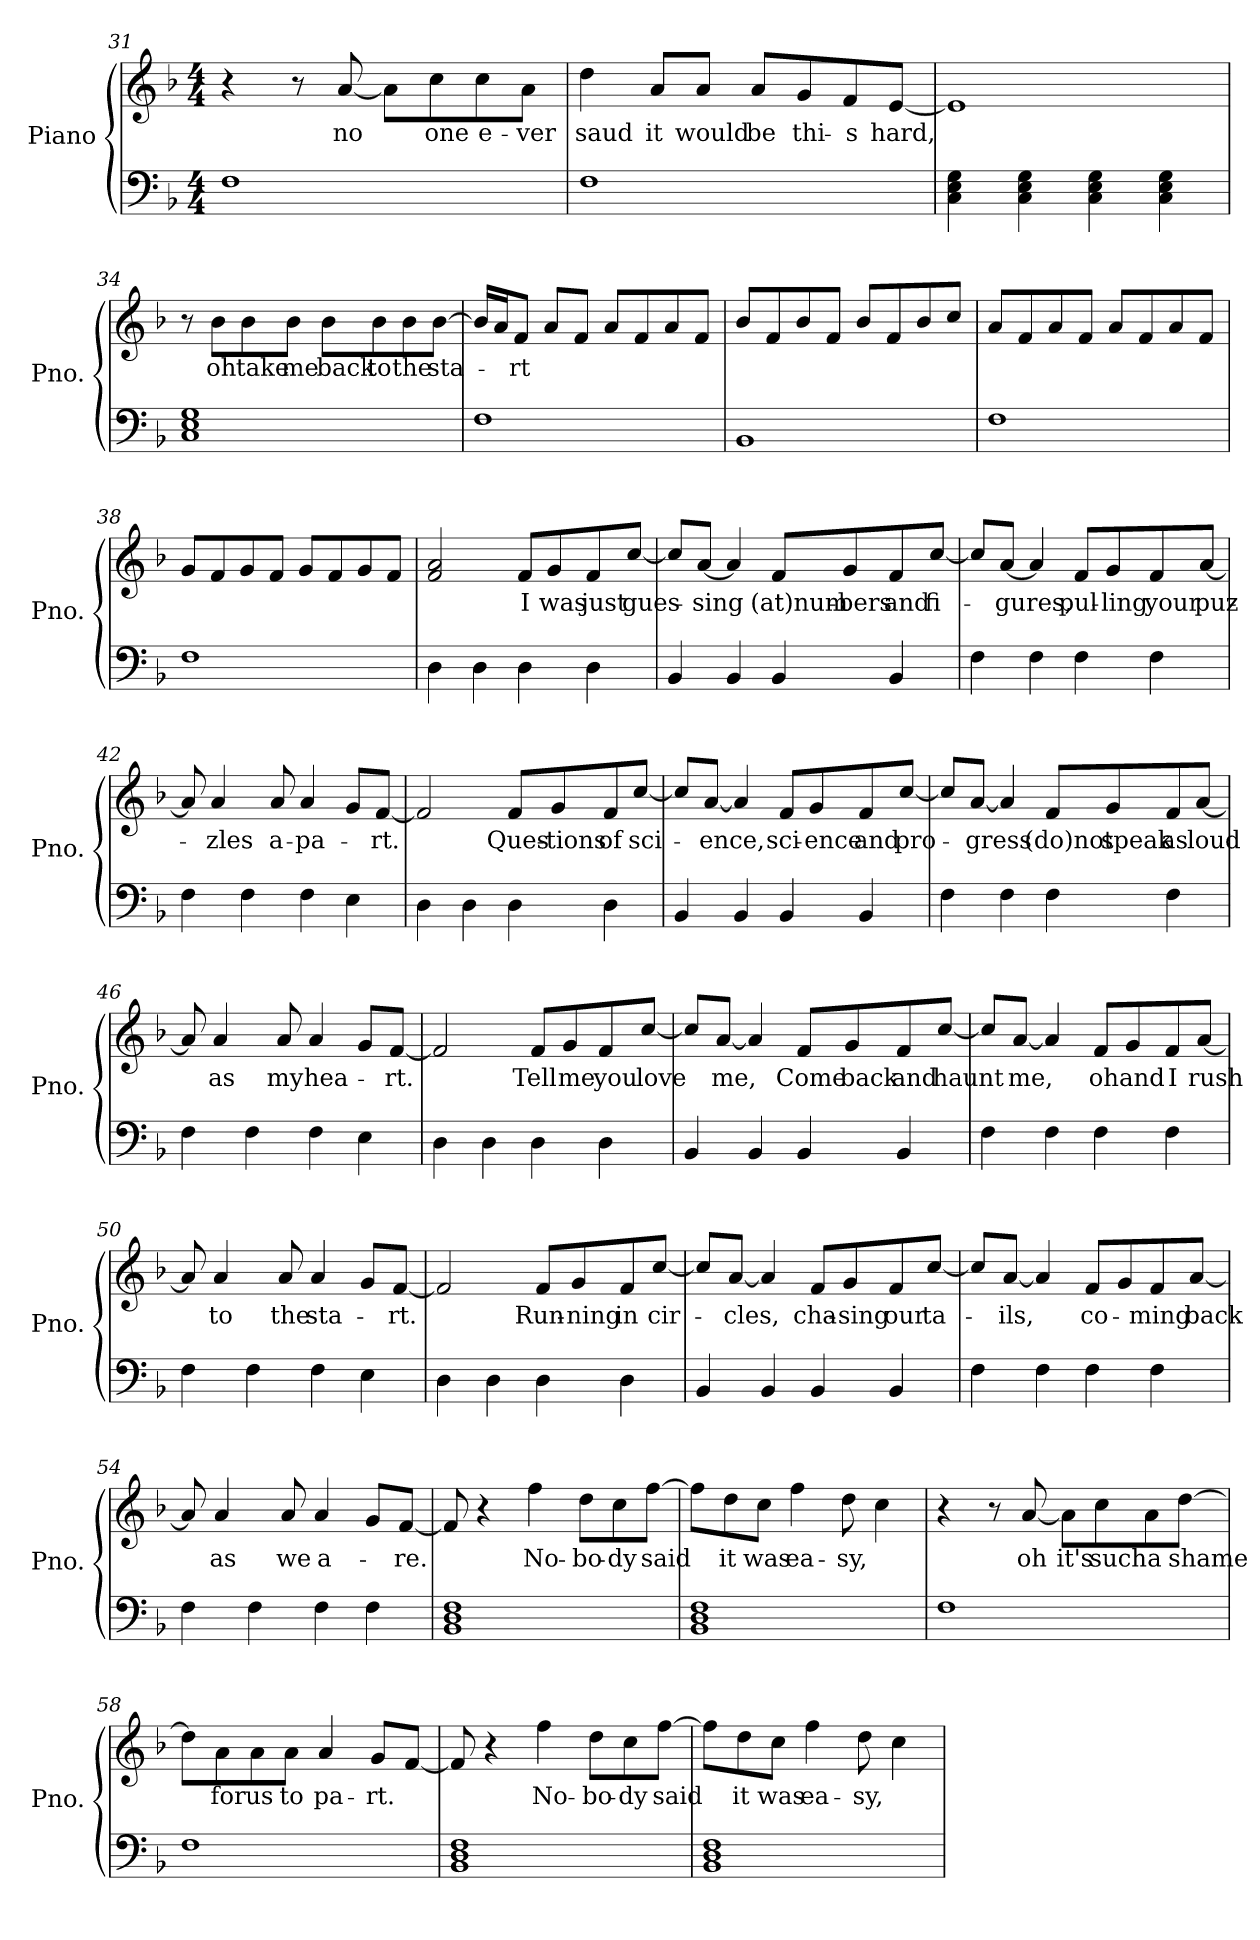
**kern	**kern	**text
*part1	*part1	*part1
*staff2	*staff1	*staff1
*I"Piano	*	*
*I'Pno.	*	*
*clefF4	*clefG2	*
*k[b-]	*k[b-]	*
*M4/4	*M4/4	*
=31	=31	=31
1F	4r	.
.	8r	.
!	!	!LO:LY:b
.	[8a/	no
.	8a\L]	.
!	!	!LO:LY:b
.	8cc\	one
!	!	!LO:LY:b
.	8cc\	e-
!	!	!LO:LY:b
.	8a\J	-ver
=32	=32	=32
!	!	!LO:LY:b
1F	4dd\	saud
!	!	!LO:LY:b
.	8a/L	it
!	!	!LO:LY:b
.	8a/J	would
!	!	!LO:LY:b
.	8a/L	be
!	!	!LO:LY:b
.	8g/	thi-
!	!	!LO:LY:b
.	8f/	-s
!	!	!LO:LY:b
.	[8e/J	hard,
=33	=33	=33
4C\ 4E\ 4G\	1e]	.
4C\ 4E\ 4G\	.	.
4C\ 4E\ 4G\	.	.
4C\ 4E\ 4G\	.	.
!!LO:LB:g=z
=34	=34	=34
1C 1E 1G	8r	.
!	!	!LO:LY:b
.	8b-\L	oh
!	!	!LO:LY:b
.	8b-\	take
!	!	!LO:LY:b
.	8b-\J	me
!	!	!LO:LY:b
.	8b-\L	back
!	!	!LO:LY:b
.	8b-\	to
!	!	!LO:LY:b
.	8b-\	the
!	!	!LO:LY:b
.	[8b-\J	sta-
=35	=35	=35
1F	16b-/LL]	.
.	16a/J	.
!	!	!LO:LY:b
.	8f/J	-rt
.	8a/L	.
.	8f/J	.
.	8a/L	.
.	8f/	.
.	8a/	.
.	8f/J	.
=36	=36	=36
1BB-	8b-/L	.
.	8f/	.
.	8b-/	.
.	8f/J	.
.	8b-/L	.
.	8f/	.
.	8b-/	.
.	8cc/J	.
=37	=37	=37
1F	8a/L	.
.	8f/	.
.	8a/	.
.	8f/J	.
.	8a/L	.
.	8f/	.
.	8a/	.
.	8f/J	.
!!LO:LB:g=z
=38	=38	=38
1F	8g/L	.
.	8f/	.
.	8g/	.
.	8f/J	.
.	8g/L	.
.	8f/	.
.	8g/	.
.	8f/J	.
=39	=39	=39
4D\	2f/ 2a/	.
4D\	.	.
!	!	!LO:LY:b
4D\	8f/L	I
!	!	!LO:LY:b
.	8g/	was
!	!	!LO:LY:b
4D\	8f/	just
!	!	!LO:LY:b
.	[8cc/J	gues-
=40	=40	=40
4BB-/	8cc/L]	.
!	!	!LO:LY:b
.	[8a/J	-sing
4BB-/	4a/]	.
!	!	!LO:LY:b
4BB-/	8f/L	(at)num-
!	!	!LO:LY:b
.	8g/	-bers
!	!	!LO:LY:b
4BB-/	8f/	and
!	!	!LO:LY:b
.	[8cc/J	fi-
=41	=41	=41
4F\	8cc/L]	.
!	!	!LO:LY:b
.	[8a/J	-gures,
4F\	4a/]	.
!	!	!LO:LY:b
4F\	8f/L	pul-
!	!	!LO:LY:b
.	8g/	-ling
!	!	!LO:LY:b
4F\	8f/	your
!	!	!LO:LY:b
.	[8a/J	puz-
!!LO:LB:g=z
=42	=42	=42
4F\	8a/]	.
!	!	!LO:LY:b
.	4a/	-zles
4F\	.	.
!	!	!LO:LY:b
.	8a/	a-
!	!	!LO:LY:b
4F\	4a/	-pa-
4E\	8g/L	.
!	!	!LO:LY:b
.	[8f/J	-rt.
=43	=43	=43
4D\	2f/]	.
4D\	.	.
!	!	!LO:LY:b
4D\	8f/L	Ques-
!	!	!LO:LY:b
.	8g/	-tions
!	!	!LO:LY:b
4D\	8f/	of
!	!	!LO:LY:b
.	[8cc/J	sci-
=44	=44	=44
4BB-/	8cc/L]	.
!	!	!LO:LY:b
.	[8a/J	-ence,
4BB-/	4a/]	.
!	!	!LO:LY:b
4BB-/	8f/L	sci-
!	!	!LO:LY:b
.	8g/	-ence
!	!	!LO:LY:b
4BB-/	8f/	and
!	!	!LO:LY:b
.	[8cc/J	pro-
=45	=45	=45
4F\	8cc/L]	.
!	!	!LO:LY:b
.	[8a/J	-gress
4F\	4a/]	.
!	!	!LO:LY:b
4F\	8f/L	(do)not
!	!	!LO:LY:b
.	8g/	speak
!	!	!LO:LY:b
4F\	8f/	as
!	!	!LO:LY:b
.	[8a/J	loud
!!LO:LB:g=z
=46	=46	=46
4F\	8a/]	.
!	!	!LO:LY:b
.	4a/	as
4F\	.	.
!	!	!LO:LY:b
.	8a/	my
!	!	!LO:LY:b
4F\	4a/	hea-
4E\	8g/L	.
!	!	!LO:LY:b
.	[8f/J	-rt.
=47	=47	=47
4D\	2f/]	.
4D\	.	.
!	!	!LO:LY:b
4D\	8f/L	Tell
!	!	!LO:LY:b
.	8g/	me
!	!	!LO:LY:b
4D\	8f/	you
!	!	!LO:LY:b
.	[8cc/J	love
=48	=48	=48
4BB-/	8cc/L]	.
!	!	!LO:LY:b
.	[8a/J	me,
4BB-/	4a/]	.
!	!	!LO:LY:b
4BB-/	8f/L	Come
!	!	!LO:LY:b
.	8g/	back
!	!	!LO:LY:b
4BB-/	8f/	and
!	!	!LO:LY:b
.	[8cc/J	haunt
=49	=49	=49
4F\	8cc/L]	.
!	!	!LO:LY:b
.	[8a/J	me,
4F\	4a/]	.
!	!	!LO:LY:b
4F\	8f/L	oh
!	!	!LO:LY:b
.	8g/	and
!	!	!LO:LY:b
4F\	8f/	I
!	!	!LO:LY:b
.	[8a/J	rush
!!LO:PB:g=z
=50	=50	=50
4F\	8a/]	.
!	!	!LO:LY:b
.	4a/	to
4F\	.	.
!	!	!LO:LY:b
.	8a/	the
!	!	!LO:LY:b
4F\	4a/	sta-
4E\	8g/L	.
!	!	!LO:LY:b
.	[8f/J	-rt.
=51	=51	=51
4D\	2f/]	.
4D\	.	.
!	!	!LO:LY:b
4D\	8f/L	Run-
!	!	!LO:LY:b
.	8g/	-ning
!	!	!LO:LY:b
4D\	8f/	in
!	!	!LO:LY:b
.	[8cc/J	cir-
=52	=52	=52
4BB-/	8cc/L]	.
!	!	!LO:LY:b
.	[8a/J	-cles,
4BB-/	4a/]	.
!	!	!LO:LY:b
4BB-/	8f/L	cha-
!	!	!LO:LY:b
.	8g/	-sing
!	!	!LO:LY:b
4BB-/	8f/	our
!	!	!LO:LY:b
.	[8cc/J	ta-
=53	=53	=53
4F\	8cc/L]	.
!	!	!LO:LY:b
.	[8a/J	-ils,
4F\	4a/]	.
!	!	!LO:LY:b
4F\	8f/L	co-
.	8g/	.
!	!	!LO:LY:b
4F\	8f/	-ming
!	!	!LO:LY:b
.	[8a/J	back
!!LO:LB:g=z
=54	=54	=54
4F\	8a/]	.
!	!	!LO:LY:b
.	4a/	as
4F\	.	.
!	!	!LO:LY:b
.	8a/	we
!	!	!LO:LY:b
4F\	4a/	a-
4F\	8g/L	.
!	!	!LO:LY:b
.	[8f/J	-re.
=55	=55	=55
1BB- 1D 1F	8f/]	.
.	4r	.
!	!	!LO:LY:b
.	4ff\	No-
!	!	!LO:LY:b
.	8dd\L	-bo-
!	!	!LO:LY:b
.	8cc\	-dy
!	!	!LO:LY:b
.	[8ff\J	said
=56	=56	=56
1BB- 1D 1F	8ff\L]	.
!	!	!LO:LY:b
.	8dd\	it
!	!	!LO:LY:b
.	8cc\J	was
!	!	!LO:LY:b
.	4ff\	ea-
!	!	!LO:LY:b
.	8dd\	-sy,
.	4cc\	.
=57	=57	=57
1F	4r	.
.	8r	.
!	!	!LO:LY:b
.	[8a/	oh
!	!	!LO:LY:b
.	8a\L]	it's
!	!	!LO:LY:b
.	8cc\	such
!	!	!LO:LY:b
.	8a\	a
!	!	!LO:LY:b
.	[8dd\J	shame
!!LO:LB:g=z
=58	=58	=58
1F	8dd\L]	.
!	!	!LO:LY:b
.	8a\	for
!	!	!LO:LY:b
.	8a\	us
!	!	!LO:LY:b
.	8a\J	to
!	!	!LO:LY:b
.	4a/	pa-
!	!	!LO:LY:b
.	8g/L	-rt.
.	[8f/J	.
=59	=59	=59
1BB- 1D 1F	8f/]	.
.	4r	.
!	!	!LO:LY:b
.	4ff\	No-
!	!	!LO:LY:b
.	8dd\L	-bo-
!	!	!LO:LY:b
.	8cc\	-dy
!	!	!LO:LY:b
.	[8ff\J	said
=60	=60	=60
1BB- 1D 1F	8ff\L]	.
!	!	!LO:LY:b
.	8dd\	it
!	!	!LO:LY:b
.	8cc\J	was
!	!	!LO:LY:b
.	4ff\	ea-
!	!	!LO:LY:b
.	8dd\	-sy,
.	4cc\	.
=	=	=
*-	*-	*-
